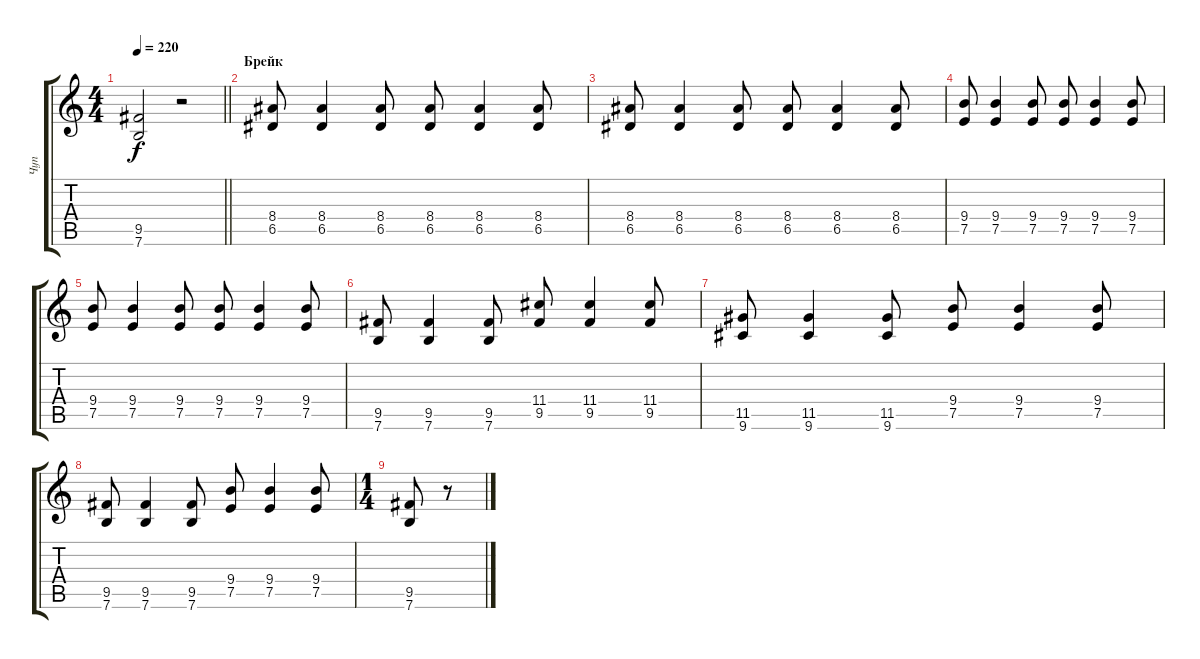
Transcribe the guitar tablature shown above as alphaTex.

\track ("Чуп" "Чуп") {instrument overdrivenguitar}
\staff {score tabs}
\tuning (E4 B3 G3 D3 A2 E2) {hide}
\ts (4 4)
\tempo 220
\clef g2
\barLineRight lightlight
\ks c
(9.5 7.6).2{dy f} r.2 |
\section ("" "Брейк")
(8.4 6.5).8 (8.4 6.5).4 (8.4 6.5).8 (8.4 6.5).8 (8.4 6.5).4 (8.4 6.5).8 |
(8.4 6.5).8 (8.4 6.5).4 (8.4 6.5).8 (8.4 6.5).8 (8.4 6.5).4 (8.4 6.5).8 |
(9.4 7.5).8 (9.4 7.5).4 (9.4 7.5).8 (9.4 7.5).8 (9.4 7.5).4 (9.4 7.5).8 |
(9.4 7.5).8 (9.4 7.5).4 (9.4 7.5).8 (9.4 7.5).8 (9.4 7.5).4 (9.4 7.5).8 |
(9.5 7.6).8 (9.5 7.6).4 (9.5 7.6).8 (11.4 9.5).8 (11.4 9.5).4 (11.4 9.5).8 |
(11.5 9.6).8 (11.5 9.6).4 (11.5 9.6).8 (9.4 7.5).8 (9.4 7.5).4 (9.4 7.5).8 |
(9.5 7.6).8 (9.5 7.6).4 (9.5 7.6).8 (9.4 7.5).8 (9.4 7.5).4 (9.4 7.5).8 |
\ts (1 4)
(9.5 7.6).8 r.8
